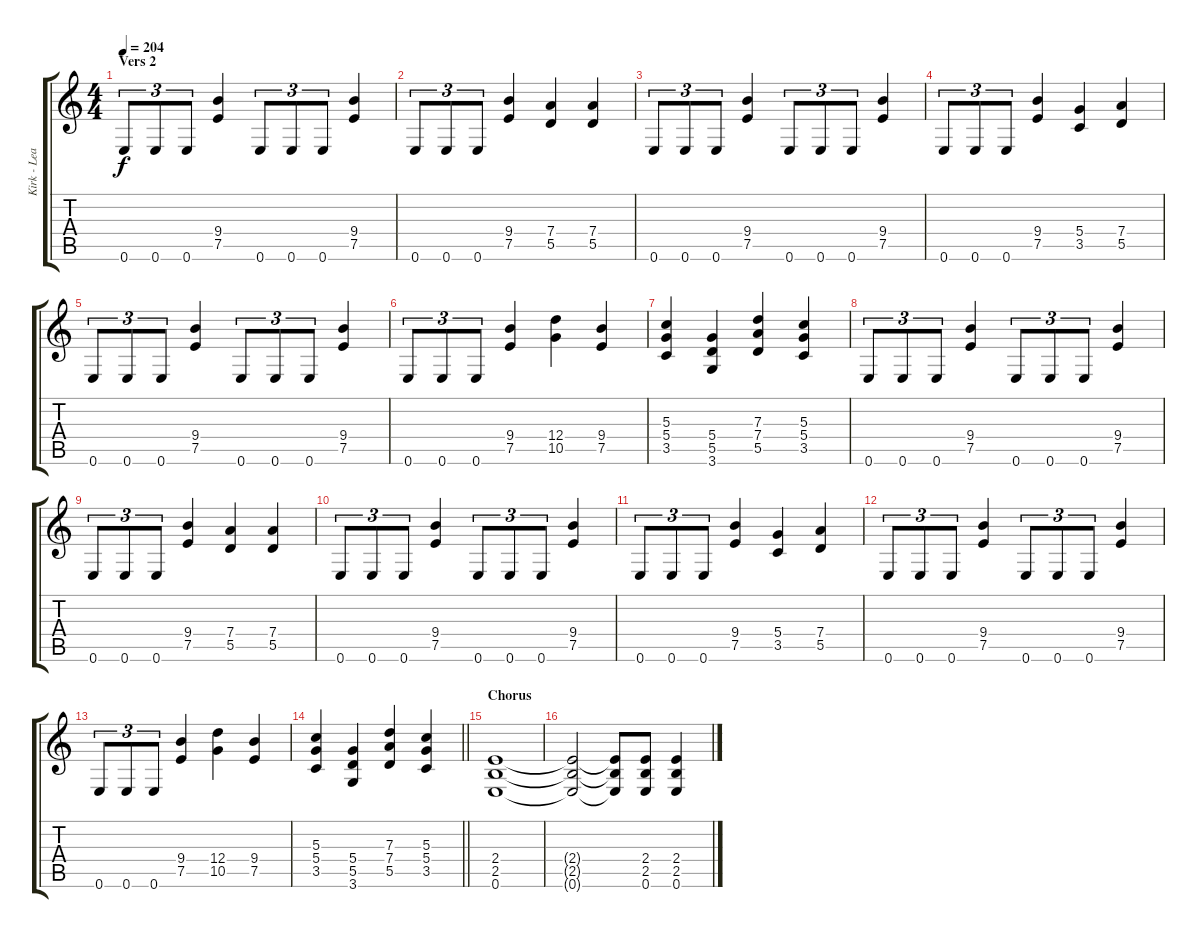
\track ("Kirk - Lead Guitar" "Kirk - Lea") {solo instrument distortionguitar}
\staff {score tabs}
\tuning (E4 B3 G3 D3 A2 E2) {hide}
\ts (4 4)
\section ("" "Vers 2")
\tempo 204
\clef g2
\ks c
0.6.8{tu (3 2) dy f} 0.6.8{tu (3 2)} 0.6.8{tu (3 2)} (9.4 7.5).4 0.6.8{tu (3 2)} 0.6.8{tu (3 2)} 0.6.8{tu (3 2)} (9.4 7.5).4 |
0.6.8{tu (3 2)} 0.6.8{tu (3 2)} 0.6.8{tu (3 2)} (9.4 7.5).4 (7.4 5.5).4 (7.4 5.5).4 |
0.6.8{tu (3 2)} 0.6.8{tu (3 2)} 0.6.8{tu (3 2)} (9.4 7.5).4 0.6.8{tu (3 2)} 0.6.8{tu (3 2)} 0.6.8{tu (3 2)} (9.4 7.5).4 |
0.6.8{tu (3 2)} 0.6.8{tu (3 2)} 0.6.8{tu (3 2)} (9.4 7.5).4 (5.4 3.5).4 (7.4 5.5).4 |
0.6.8{tu (3 2)} 0.6.8{tu (3 2)} 0.6.8{tu (3 2)} (9.4 7.5).4 0.6.8{tu (3 2)} 0.6.8{tu (3 2)} 0.6.8{tu (3 2)} (9.4 7.5).4 |
0.6.8{tu (3 2)} 0.6.8{tu (3 2)} 0.6.8{tu (3 2)} (9.4 7.5).4 (12.4 10.5).4 (9.4 7.5).4 |
(5.3 5.4 3.5).4 (5.4 5.5 3.6).4 (7.3 7.4 5.5).4 (5.3 5.4 3.5).4 |
0.6.8{tu (3 2)} 0.6.8{tu (3 2)} 0.6.8{tu (3 2)} (9.4 7.5).4 0.6.8{tu (3 2)} 0.6.8{tu (3 2)} 0.6.8{tu (3 2)} (9.4 7.5).4 |
0.6.8{tu (3 2)} 0.6.8{tu (3 2)} 0.6.8{tu (3 2)} (9.4 7.5).4 (7.4 5.5).4 (7.4 5.5).4 |
0.6.8{tu (3 2)} 0.6.8{tu (3 2)} 0.6.8{tu (3 2)} (9.4 7.5).4 0.6.8{tu (3 2)} 0.6.8{tu (3 2)} 0.6.8{tu (3 2)} (9.4 7.5).4 |
0.6.8{tu (3 2)} 0.6.8{tu (3 2)} 0.6.8{tu (3 2)} (9.4 7.5).4 (5.4 3.5).4 (7.4 5.5).4 |
0.6.8{tu (3 2)} 0.6.8{tu (3 2)} 0.6.8{tu (3 2)} (9.4 7.5).4 0.6.8{tu (3 2)} 0.6.8{tu (3 2)} 0.6.8{tu (3 2)} (9.4 7.5).4 |
0.6.8{tu (3 2)} 0.6.8{tu (3 2)} 0.6.8{tu (3 2)} (9.4 7.5).4 (12.4 10.5).4 (9.4 7.5).4 |
\barLineRight lightlight
(5.3 5.4 3.5).4 (5.4 5.5 3.6).4 (7.3 7.4 5.5).4 (5.3 5.4 3.5).4 |
\section ("" "Chorus")
(2.4 2.5 0.6).1 |
(2.4{t} 2.5{t} 0.6{t}).2 (2.4{t} 2.5{t} 0.6{t}).8 (2.4 2.5 0.6).8 (2.4 2.5 0.6).4
